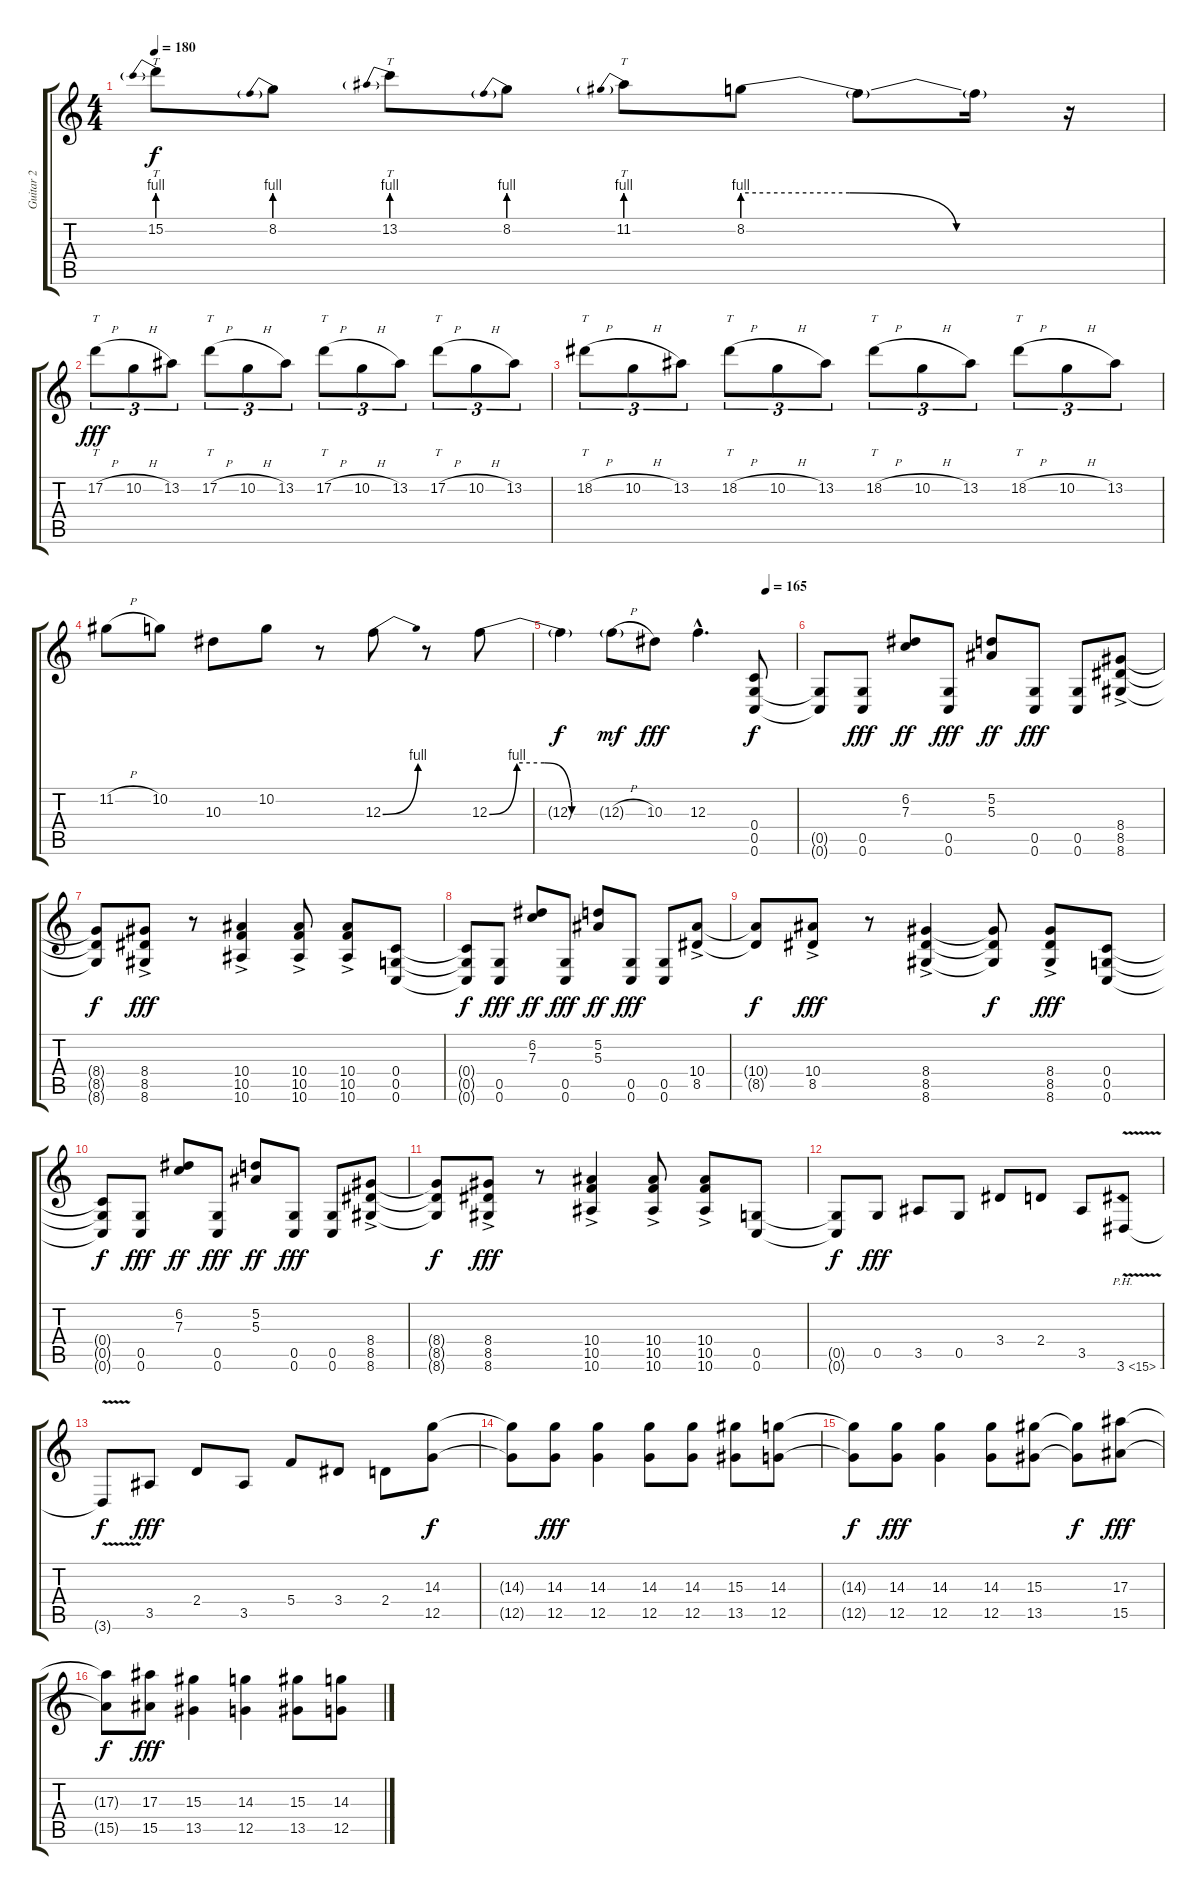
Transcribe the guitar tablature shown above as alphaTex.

\track ("Guitar 2" "Guitar 2") {instrument distortionguitar}
\staff {score tabs}
\tuning (D4 A3 F3 C3 G2 C2) {hide}
\ts (4 4)
\tempo 180
\clef g2
\ks c
15.2{be (prebend 0 4 60 4)}.8{tt dy f} 8.2{be (prebend 0 4 60 4)}.8 13.2{be (prebend 0 4 60 4)}.8{tt} 8.2{be (prebend 0 4 60 4)}.8 11.2{be (prebend 0 4 60 4)}.8{tt} 8.2{be (custom 0 4 20 4 40 0 60 0)}.8 8.2{t}.8 8.2{t}.16 r.16 |
17.2{h}.8{tt tu (3 2) dy fff} 10.2{h}.8{tu (3 2)} 13.2.8{tu (3 2)} 17.2{h}.8{tt tu (3 2)} 10.2{h}.8{tu (3 2)} 13.2.8{tu (3 2)} 17.2{h}.8{tt tu (3 2)} 10.2{h}.8{tu (3 2)} 13.2.8{tu (3 2)} 17.2{h}.8{tt tu (3 2)} 10.2{h}.8{tu (3 2)} 13.2.8{tu (3 2)} |
18.2{h}.8{tt tu (3 2)} 10.2{h}.8{tu (3 2)} 13.2.8{tu (3 2)} 18.2{h}.8{tt tu (3 2)} 10.2{h}.8{tu (3 2)} 13.2.8{tu (3 2)} 18.2{h}.8{tt tu (3 2)} 10.2{h}.8{tu (3 2)} 13.2.8{tu (3 2)} 18.2{h}.8{tt tu (3 2)} 10.2{h}.8{tu (3 2)} 13.2.8{tu (3 2)} |
11.2{h}.8 10.2.8 10.3.8 10.2.8 r.8 12.3{be (bend 0 0 60 4)}.8 r.8 12.3{be (custom 0 0 15 4 30 4 45 0 60 0)}.8 |
\tempo (165 0.875)
12.3{t}.4{dy f} 12.3{h g}.8{dy mf} 10.3.8{dy fff} 12.3{hac}.4{d} (0.4 0.5 0.6).8{dy f} |
(0.5{t} 0.6{t}).8 (0.5 0.6).8{dy fff} (6.2 7.3).8{dy ff} (0.5 0.6).8{dy fff} (5.2 5.3).8{dy ff} (0.5 0.6).8{dy fff} (0.5 0.6).8 (8.4 8.5 8.6{ac}).8 |
(8.4{t} 8.5{t} 8.6{t}).8{dy f} (8.4 8.5 8.6{ac}).8{dy fff} r.8 (10.4 10.5 10.6{ac}).4 (10.4 10.5 10.6{ac}).8 (10.4 10.5 10.6{ac}).8 (0.4 0.5 0.6).8 |
(0.4{t} 0.5{t} 0.6{t}).8{dy f} (0.5 0.6).8{dy fff} (6.2 7.3).8{dy ff} (0.5 0.6).8{dy fff} (5.2 5.3).8{dy ff} (0.5 0.6).8{dy fff} (0.5 0.6).8 (10.4 8.5{ac}).8 |
(10.4{t} 8.5{t}).8{dy f} (10.4 8.5{ac}).8{dy fff} r.8 (8.4 8.5 8.6{ac}).4 (8.4{t} 8.5{t} 8.6{t}).8{dy f} (8.4 8.5 8.6{ac}).8{dy fff} (0.4 0.5 0.6).8 |
(0.4{t} 0.5{t} 0.6{t}).8{dy f} (0.5 0.6).8{dy fff} (6.2 7.3).8{dy ff} (0.5 0.6).8{dy fff} (5.2 5.3).8{dy ff} (0.5 0.6).8{dy fff} (0.5 0.6).8 (8.4 8.5 8.6{ac}).8 |
(8.4{t} 8.5{t} 8.6{t}).8{dy f} (8.4 8.5 8.6{ac}).8{dy fff} r.8 (10.4 10.5 10.6{ac}).4 (10.4 10.5 10.6{ac}).8 (10.4 10.5 10.6{ac}).8 (0.5 0.6).8 |
(0.5{t} 0.6{t}).8{dy f} 0.5.8{dy fff} 3.5.8 0.5.8 3.4.8 2.4.8 3.5.8 3.6{ph 12 v}.8{instrument guitarharmonics} |
3.6{t}.8{dy f} 3.5.8{dy fff instrument distortionguitar} 2.4.8 3.5.8 5.4.8 3.4.8 2.4.8 (14.3 12.5).8{dy f} |
(14.3{t} 12.5{t}).8 (14.3 12.5).8{dy fff} (14.3 12.5).4 (14.3 12.5).8 (14.3 12.5).8 (15.3 13.5).8 (14.3 12.5).8 |
(14.3{t} 12.5{t}).8{dy f} (14.3 12.5).8{dy fff} (14.3 12.5).4 (14.3 12.5).8 (15.3 13.5).8 (15.3{t} 13.5{t}).8{dy f} (17.3 15.5).8{dy fff} |
(17.3{t} 15.5{t}).8{dy f} (17.3 15.5).8{dy fff} (15.3 13.5).4 (14.3 12.5).4 (15.3 13.5).8 (14.3 12.5).8
